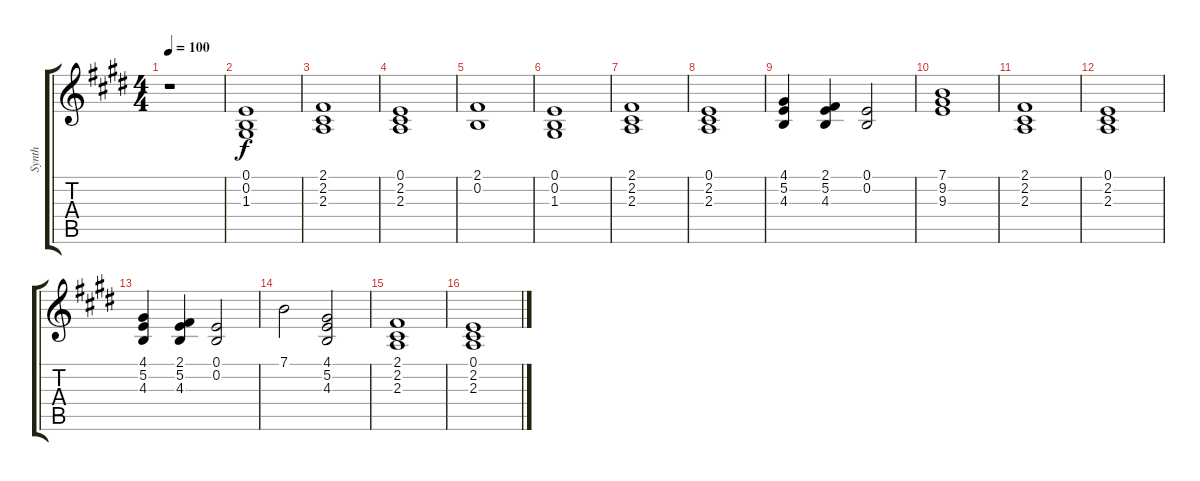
\track ("Synth" "Synth") {instrument synthstrings2}
\staff {score tabs}
\tuning (E4 B3 G3 D3 A2 E2) {hide}
\ts (4 4)
\tempo 100
\clef g2
\ks e
r.1{dy f instrument synthstrings2} |
(0.1 0.2 1.3).1 |
(2.1 2.2 2.3).1 |
(0.1 2.2 2.3).1 |
(2.1 0.2).1 |
(0.1 0.2 1.3).1 |
(2.1 2.2 2.3).1 |
(0.1 2.2 2.3).1 |
(4.1 5.2 4.3).4 (2.1 5.2 4.3).4 (0.1 0.2).2 |
(7.1 9.2 9.3).1 |
(2.1 2.2 2.3).1 |
(0.1 2.2 2.3).1 |
(4.1 5.2 4.3).4 (2.1 5.2 4.3).4 (0.1 0.2).2 |
7.1.2 (4.1 5.2 4.3).2 |
(2.1 2.2 2.3).1 |
(0.1 2.2 2.3).1
